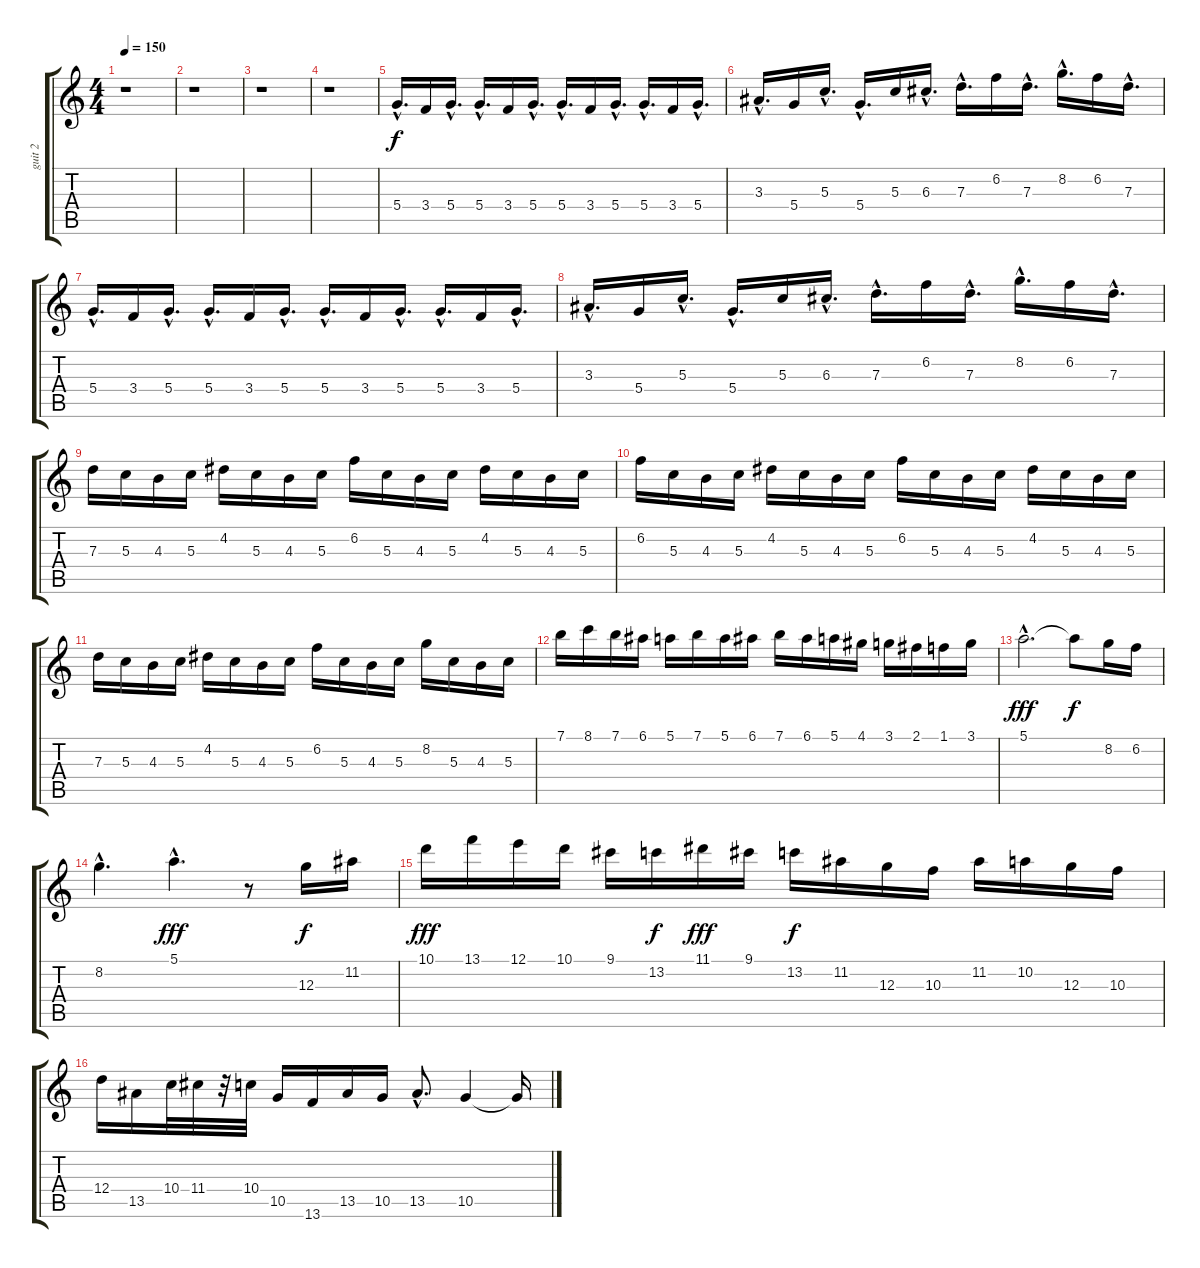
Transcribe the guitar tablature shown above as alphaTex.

\track ("guit 2" "guit 2") {instrument distortionguitar}
\staff {score tabs}
\tuning (E4 B3 G3 D3 A2 E2) {hide}
\ts (4 4)
\tempo 150
\clef g2
\ks c
r.1{dy f} |
r.1 |
r.1 |
r.1 |
5.4{hac}.16{d} 3.4.16 5.4{hac}.16{d} 5.4{hac}.16{d} 3.4.16 5.4{hac}.16{d} 5.4{hac}.16{d} 3.4.16 5.4{hac}.16{d} 5.4{hac}.16{d} 3.4.16 5.4{hac}.16{d} |
3.3{hac}.16{d} 5.4.16 5.3{hac}.16{d} 5.4{hac}.16{d} 5.3.16 6.3{hac}.16{d} 7.3{hac}.16{d} 6.2.16 7.3{hac}.16{d} 8.2{hac}.16{d} 6.2.16 7.3{hac}.16{d} |
5.4{hac}.16{d} 3.4.16 5.4{hac}.16{d} 5.4{hac}.16{d} 3.4.16 5.4{hac}.16{d} 5.4{hac}.16{d} 3.4.16 5.4{hac}.16{d} 5.4{hac}.16{d} 3.4.16 5.4{hac}.16{d} |
3.3{hac}.16{d} 5.4.16 5.3{hac}.16{d} 5.4{hac}.16{d} 5.3.16 6.3{hac}.16{d} 7.3{hac}.16{d} 6.2.16 7.3{hac}.16{d} 8.2{hac}.16{d} 6.2.16 7.3{hac}.16{d} |
7.3.16 5.3.16 4.3.16 5.3.16 4.2.16 5.3.16 4.3.16 5.3.16 6.2.16 5.3.16 4.3.16 5.3.16 4.2.16 5.3.16 4.3.16 5.3.16 |
6.2.16 5.3.16 4.3.16 5.3.16 4.2.16 5.3.16 4.3.16 5.3.16 6.2.16 5.3.16 4.3.16 5.3.16 4.2.16 5.3.16 4.3.16 5.3.16 |
7.3.16 5.3.16 4.3.16 5.3.16 4.2.16 5.3.16 4.3.16 5.3.16 6.2.16 5.3.16 4.3.16 5.3.16 8.2.16 5.3.16 4.3.16 5.3.16 |
7.1.16 8.1.16 7.1.16 6.1.16 5.1.16 7.1.16 5.1.16 6.1.16 7.1.16 6.1.16 5.1.16 4.1.16 3.1.16 2.1.16 1.1.16 3.1.16 |
5.1{hac}.2{d dy fff balance 8} 5.1{t}.8{dy f} 8.2.16 6.2.16 |
8.2{hac}.4{d} 5.1{hac}.4{d dy fff} r.8 12.3.16{dy f} 11.2.16 |
10.1.16{dy fff} 13.1.16 12.1.16 10.1.16 9.1.16 13.2.16{dy f} 11.1.16{dy fff} 9.1.16 13.2.16{dy f} 11.2.16 12.3.16 10.3.16 11.2.16 10.2.16 12.3.16 10.3.16 |
12.4.16 13.5.16 10.4.32 11.4.32 r.32 10.4.32 10.5.16 13.6.16 13.5.16 10.5.16 13.5{hac}.8{d} 10.5.4 10.5{t}.16
